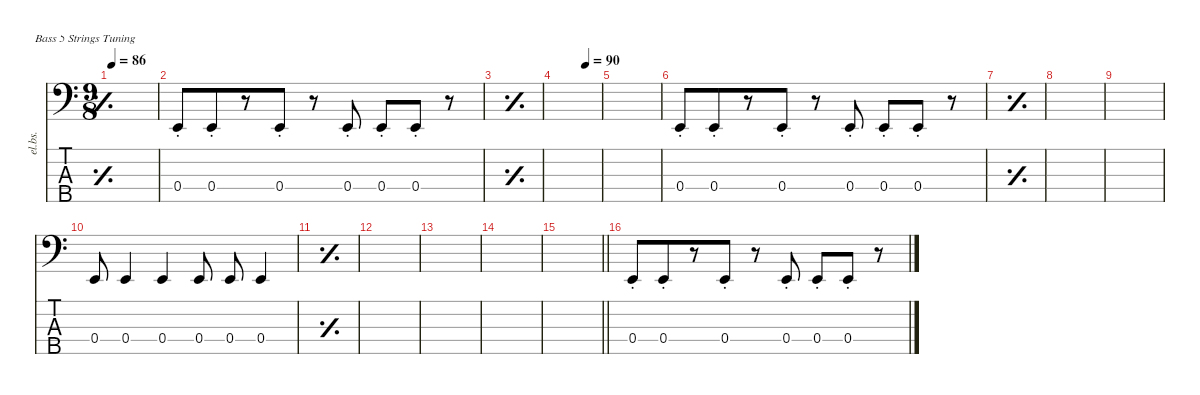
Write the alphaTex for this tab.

\defaultSystemsLayout 4
\hideDynamics
\bracketExtendMode nobrackets
\track ("E.Bass" "el.bs.") {solo instrument electricbassfinger}
\staff {score tabs}
\tuning (G2 D2 A1 E1 B0)
\ts (9 8)
\tempo 86
\clef f4
\simile simple
\ks c
|
0.4{st}.8 0.4{st}.8{beam merge} r.8{beam merge} 0.4{st}.8{beam split} r.8{beam split} 0.4{st}.8 0.4{st}.8 0.4{st}.8 r.8 |
\simile simple
|
\tempo (90 0.666667)
|
|
\simile none
0.4{st}.8 0.4{st}.8{beam merge} r.8{beam merge} 0.4{st}.8{beam split} r.8{beam split} 0.4{st}.8 0.4{st}.8 0.4{st}.8 r.8 |
\simile simple
|
|
|
\simile none
0.4.8 0.4.4 0.4.4 0.4.8 0.4.8 0.4.4 |
\simile simple
|
|
|
|
\barLineRight lightlight
|
\simile none
0.4{st}.8 0.4{st}.8{beam merge} r.8{beam merge} 0.4{st}.8{beam split} r.8{beam split} 0.4{st}.8 0.4{st}.8 0.4{st}.8 r.8
